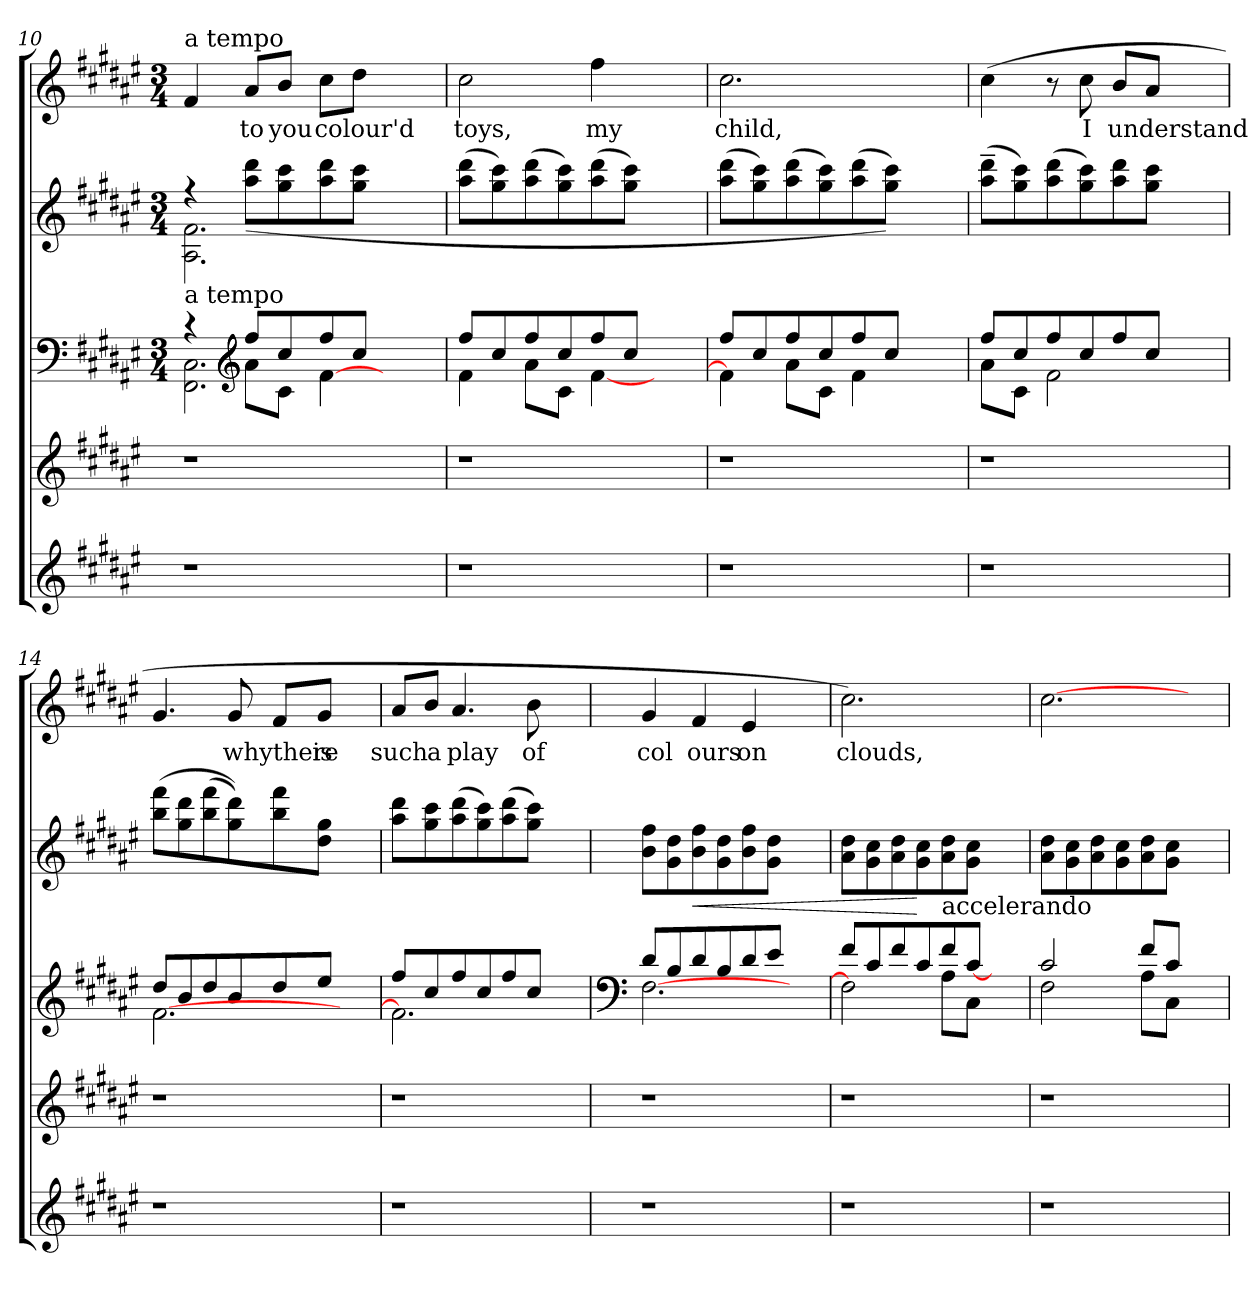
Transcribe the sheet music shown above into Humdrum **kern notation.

**kern	**kern	**kern	**kern	**dynam	**kern	**text
*part4	*part3	*part2	*part2	*part2	*part1	*part1
*staff5	*staff4	*staff3	*staff2	*staff2/3	*staff1	*staff1
*clefG2	*clefG2	*clefF4	*clefG2	*	*clefG2	*
*k[f#c#g#d#a#e#]	*k[f#c#g#d#a#e#]	*k[f#c#g#d#a#e#]	*k[f#c#g#d#a#e#]	*	*k[f#c#g#d#a#e#]	*
*F#:	*F#:	*F#:	*F#:	*	*F#:	*
*	*	*M3/4	*M3/4	*	*M3/4	*
=10	=10	=10	=10	=10	=10	=10
*	*	*^	*^	*	*	*
*	*	*	*^	*	*^	*	*	*
!	!	!	!	!	!	!	!	!	!LO:TX:a:t=a tempo	!
!	!	!LO:TX:a:t=a tempo	!	!	!	!	!	!	!	!
!	!	!	!	!	!	!	!	!LO:DY:a=2	!	!
!	!	!	!	!	!	!	!	!LO:DY:n=1:b	!	!
1r	1r	4rc	2.FF#\ 2.C#\	4ryy	8..ryy	4rff	2.A#\ 2.f#\	p mf	4f#/	.
.	.	.	.	.	4ryy	.	.	.	.	.
*	*	*clefG2	*	*	*	*	*	*	*	*
!	!	!	!	!	!	!	!	!	!	!LO:LY:b
.	.	8a#\L	.	8ff#/L	.	(>8aa#\ 8ddd#\L	.	.	8a#/L	to
!	!	!	!	!	!	!	!	!	!	!LO:LY:b
.	.	8c#\J	.	8cc#/	.	8gg#\ 8ccc#\	.	.	8b/J	you
.	.	.	.	.	2ryy	.	.	.	.	.
!	!	!	!	!	!	!	!	!	!	!LO:LY:b
.	.	[<4f#\	.	8ff#/	.	8aa#\ 8ddd#\	.	.	8cc#\L	colour'd
.	.	.	.	8cc#/J	.	8gg#\ 8ccc#\J	.	.	8dd#\J	.
.	.	4ryy	4ryy	4ryy	.	4ryy	4ryy	.	4ryy	.
.	.	.	.	.	32ryy	.	.	.	.	.
*	*	*	*v	*v	*	*	*	*	*	*
*	*	*	*	*v	*v	*v	*	*	*
=11	=11	=11	=11	=11	=11	=11	=11
!	!	!	!	!	!	!	!LO:LY:b
1r	1r	8ff#/L	4f#\	(<8aa#\ 8ddd#\L	.	2cc#\	toys,
.	.	8cc#/	.	8gg#\ 8ccc#\)	.	.	.
.	.	8ff#/	8a#\L	(<8aa#\ 8ddd#\	.	.	.
.	.	8cc#/	8c#\J	8gg#\ 8ccc#\)	.	.	.
!	!	!	!	!	!	!	!LO:LY:b
.	.	8ff#/	[<4f#\	(<8aa#\ 8ddd#\	.	4ff#\	my
.	.	8cc#/J	.	8gg#\ 8ccc#\J)	.	.	.
.	.	4ryy	4ryy	4ryy	.	4ryy	.
=12	=12	=12	=12	=12	=12	=12	=12
!	!	!	!	!	!	!	!LO:LY:b
1r	1r	8ff#/L	4f#\]	(<8aa#\ 8ddd#\L	.	2.cc#\	child,
.	.	8cc#/	.	8gg#\ 8ccc#\)	.	.	.
.	.	8ff#/	8a#\L	(<8aa#\ 8ddd#\	.	.	.
.	.	8cc#/	8c#\J	8gg#\ 8ccc#\)	.	.	.
.	.	8ff#/	4f#\	(<8aa#\ 8ddd#\	.	.	.
.	.	8cc#/J	.	8gg#\ 8ccc#\J))	.	.	.
.	.	4ryy	4ryy	4ryy	.	4ryy	.
!!LO:LB:g=z
=13	=13	=13	=13	=13	=13	=13	=13
1r	1r	8ff#/L	8a#\L	(<8aa#\~> 8ddd#\~>L	.	(<4cc#\	.
.	.	8cc#/	8c#\J	8gg#\ 8ccc#\)	.	.	.
.	.	8ff#/	2f#\	(<8aa#\ 8ddd#\	.	8r	.
!	!	!	!	!	!	!	!LO:LY:b
.	.	8cc#/	.	8gg#\ 8ccc#\)	.	8cc#\	I
!	!	!	!	!	!	!	!LO:LY:b
.	.	8ff#/	.	8aa#\ 8ddd#\	.	8b/L	understand
.	.	8cc#/J	.	(8gg#\ 8ccc#\J	.	8a#/J	.
.	.	4ryy	4ryy	4ryy	.	4ryy	.
=14	=14	=14	=14	=14	=14	=14	=14
1r	1r	[<2.f#\	8dd#/L	(<8bb\ 8fff#\L	.	4.g#/	.
.	.	.	8b/	8gg#\ 8ddd#\	.	.	.
.	.	.	8dd#/	(>8bb\ 8fff#\	.	.	.
!	!	!	!	!	!	!	!LO:LY:b
.	.	.	8b/	8gg#\ 8ddd#\))	.	8g#/	whythere
.	.	.	8dd#/	8bb\ 8fff#\	.	8f#/L	.
!	!	!	!	!	!	!	!LO:LY:b
.	.	.	8ee#/J	8dd#\ 8gg#\J	.	8g#/J	is
.	.	4ryy	4ryy	4ryy	.	4ryy	.
=15	=15	=15	=15	=15	=15	=15	=15
!	!	!	!	!	!	!	!LO:LY:b
1r	1r	2.f#\]	8ff#/L	8aa#\ 8ddd#\L	.	8a#/L	such
!	!	!	!	!	!	!	!LO:LY:b
.	.	.	8cc#/	8gg#\ 8ccc#\	.	8b/J	a
!	!	!	!	!	!	!	!LO:LY:b
.	.	.	8ff#/	(<8aa#\ 8ddd#\	.	4.a#/	play
.	.	.	8cc#/	8gg#\ 8ccc#\)	.	.	.
.	.	.	8ff#/	(<8aa#\ 8ddd#\	.	.	.
!	!	!	!	!	!	!	!LO:LY:b
.	.	.	8cc#/J	8gg#\ 8ccc#\J)	.	8b\	of
.	.	4ryy	4ryy	4ryy	.	4ryy	.
=16	=16	=16	=16	=16	=16	=16	=16
*	*	*clefF4	*	*	*	*	*
!	!	!	!	!	!	!	!LO:LY:b
1r	1r	[<2.F#\	8d#/L	8b\ 8ff#\L	.	4g#/	col
.	.	.	8B/	8g#\ 8dd#\	.	.	.
!	!	!	!	!	!LO:HP:b	!	!LO:LY:b
.	.	.	8d#/	8b\ 8ff#\	<	4f#/	ours
.	.	.	8B/	8g#\ 8dd#\	.	.	.
!	!	!	!	!	!	!	!LO:LY:b
.	.	.	8d#/	8b\ 8ff#\	.	4e#/	on
.	.	.	8e#/J	(8g#\ 8dd#\J	.	.	.
.	.	4ryy	4ryy	4ryy	.	4ryy	.
=17	=17	=17	=17	=17	=17	=17	=17
!	!	!	!	!	!	!	!LO:LY:b
1r	1r	2F#\]	8f#/L	8a#\ 8dd#\L	.	2.cc#\)	clouds,
.	.	.	8c#/	8g#\ 8cc#\	.	.	.
.	.	.	8f#/	8a#\ 8dd#\	.	.	.
.	.	.	8c#/	8g#\ 8cc#\	[	.	.
!	!	!LO:TX:a:t=accelerando	!	!	!	!	!
.	.	8A#\L	8f#/	8a#\ 8dd#\	.	.	.
.	.	8C#\J	[>8c#/J	8g#\ 8cc#\J	.	.	.
.	.	4ryy	4ryy	4ryy	.	4ryy	.
!!LO:PB:g=z
=18	=18	=18	=18	=18	=18	=18	=18
1r	1r	2c#/	2F#\	8a#\ 8dd#\L	.	[>2.cc#\	.
.	.	.	.	8g#\ 8cc#\	.	.	.
.	.	.	.	8a#\ 8dd#\	.	.	.
.	.	.	.	8g#\ 8cc#\	.	.	.
.	.	8f#/L	8A#\L	8a#\ 8dd#\	.	.	.
.	.	8c#/J	8C#\J	8g#\ 8cc#\J	.	.	.
.	.	4ryy	4ryy	4ryy	.	4ryy	.
*	*	*v	*v	*	*	*	*
=	=	=	=	=	=	=
*-	*-	*-	*-	*-	*-	*-
